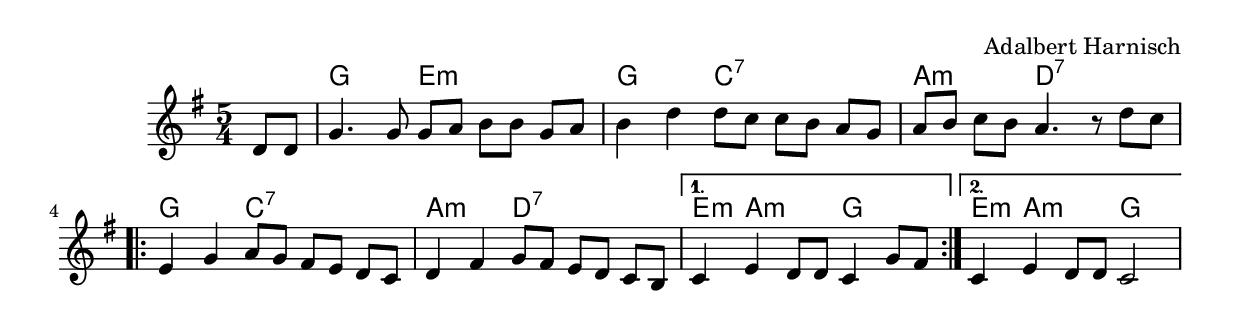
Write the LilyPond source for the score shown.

\version "2.16.0"

\header {
  %title = "Bürgerlied"
  composer = "Adalbert Harnisch"
}

<<  
  \chords {s4 g2 e1*3/4:m g2 c1*3/4:7 a2:m d1*3/4:7 g2 c1*3/4:7 a2:m d1*3/4:7 e4:m a2:m g e4:m a2:m g}
  \relative d'
  {
    \time 5/4
    \key g \major
      \partial 4 d8 d | 
      g4. g8 g a b b g a |
      b4 d d8 c c b a g |
      a b c b a4. r8 d c |
      
      \repeat volta 2
      {
        e,4 g a8 g fis e d c |
        d4 fis g8 fis e d c b |
      }
      \alternative
      {
        { c4 e d8 d c4 g'8 fis }
        { c4 e d8 d c2 }
      }
  }
>>
